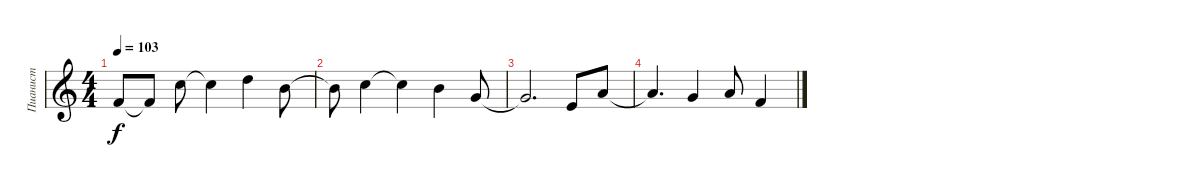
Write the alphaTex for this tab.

\track ("Пианист" "Пианист") {instrument fx7echoes}
\staff {score}
\tuning (E4 B3 G3 D3 A2 D2) {hide}
\ts (4 4)
\tempo 103
\clef g2
\ks c
15.4{t}.8{dy f} 15.4{t}.8 13.2.8 13.2{t}.4 15.2.4 12.2.8 |
12.2{t}.8 13.2.4 13.2{t}.4 12.2.4 12.3.8 |
12.3{t}.2{d} 14.4.8 14.3.8 |
14.3{t}.4{d} 12.3.4 14.3.8 15.4.4
